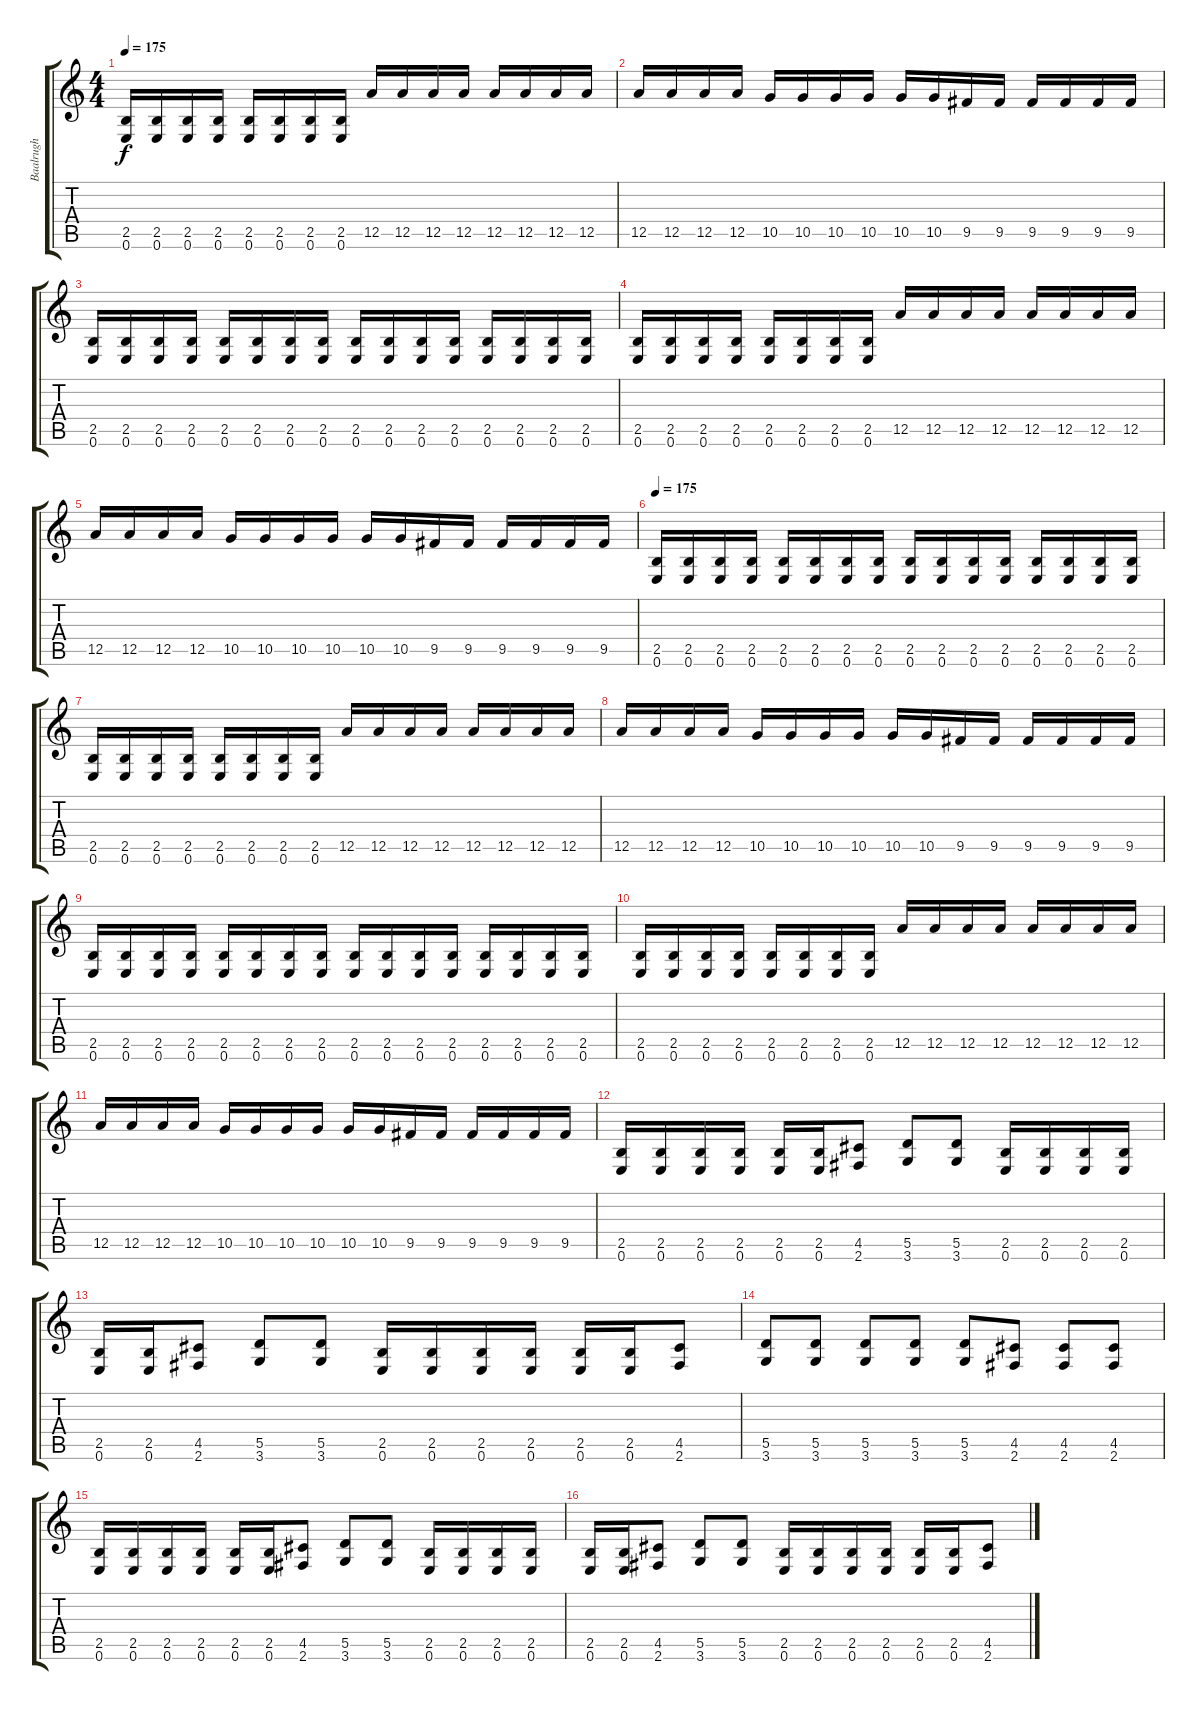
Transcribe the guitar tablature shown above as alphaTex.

\track ("Baalrugh" "Baalrugh") {instrument distortionguitar}
\staff {score tabs}
\tuning (E4 B3 G3 D3 A2 E2) {hide}
\ts (4 4)
\tempo 175
\clef g2
\ks c
(2.5 0.6).16{dy f} (2.5 0.6).16 (2.5 0.6).16 (2.5 0.6).16 (2.5 0.6).16 (2.5 0.6).16 (2.5 0.6).16 (2.5 0.6).16 12.5.16 12.5.16 12.5.16 12.5.16 12.5.16 12.5.16 12.5.16 12.5.16 |
12.5.16 12.5.16 12.5.16 12.5.16 10.5.16 10.5.16 10.5.16 10.5.16 10.5.16 10.5.16 9.5.16 9.5.16 9.5.16 9.5.16 9.5.16 9.5.16 |
(2.5 0.6).16 (2.5 0.6).16 (2.5 0.6).16 (2.5 0.6).16 (2.5 0.6).16 (2.5 0.6).16 (2.5 0.6).16 (2.5 0.6).16 (2.5 0.6).16 (2.5 0.6).16 (2.5 0.6).16 (2.5 0.6).16 (2.5 0.6).16 (2.5 0.6).16 (2.5 0.6).16 (2.5 0.6).16 |
(2.5 0.6).16 (2.5 0.6).16 (2.5 0.6).16 (2.5 0.6).16 (2.5 0.6).16 (2.5 0.6).16 (2.5 0.6).16 (2.5 0.6).16 12.5.16 12.5.16 12.5.16 12.5.16 12.5.16 12.5.16 12.5.16 12.5.16 |
12.5.16 12.5.16 12.5.16 12.5.16 10.5.16 10.5.16 10.5.16 10.5.16 10.5.16 10.5.16 9.5.16 9.5.16 9.5.16 9.5.16 9.5.16 9.5.16 |
\tempo 175
(2.5 0.6).16 (2.5 0.6).16 (2.5 0.6).16 (2.5 0.6).16 (2.5 0.6).16 (2.5 0.6).16 (2.5 0.6).16 (2.5 0.6).16 (2.5 0.6).16 (2.5 0.6).16 (2.5 0.6).16 (2.5 0.6).16 (2.5 0.6).16 (2.5 0.6).16 (2.5 0.6).16 (2.5 0.6).16 |
(2.5 0.6).16 (2.5 0.6).16 (2.5 0.6).16 (2.5 0.6).16 (2.5 0.6).16 (2.5 0.6).16 (2.5 0.6).16 (2.5 0.6).16 12.5.16 12.5.16 12.5.16 12.5.16 12.5.16 12.5.16 12.5.16 12.5.16 |
12.5.16 12.5.16 12.5.16 12.5.16 10.5.16 10.5.16 10.5.16 10.5.16 10.5.16 10.5.16 9.5.16 9.5.16 9.5.16 9.5.16 9.5.16 9.5.16 |
(2.5 0.6).16 (2.5 0.6).16 (2.5 0.6).16 (2.5 0.6).16 (2.5 0.6).16 (2.5 0.6).16 (2.5 0.6).16 (2.5 0.6).16 (2.5 0.6).16 (2.5 0.6).16 (2.5 0.6).16 (2.5 0.6).16 (2.5 0.6).16 (2.5 0.6).16 (2.5 0.6).16 (2.5 0.6).16 |
(2.5 0.6).16 (2.5 0.6).16 (2.5 0.6).16 (2.5 0.6).16 (2.5 0.6).16 (2.5 0.6).16 (2.5 0.6).16 (2.5 0.6).16 12.5.16 12.5.16 12.5.16 12.5.16 12.5.16 12.5.16 12.5.16 12.5.16 |
12.5.16 12.5.16 12.5.16 12.5.16 10.5.16 10.5.16 10.5.16 10.5.16 10.5.16 10.5.16 9.5.16 9.5.16 9.5.16 9.5.16 9.5.16 9.5.16 |
(2.5 0.6).16 (2.5 0.6).16 (2.5 0.6).16 (2.5 0.6).16 (2.5 0.6).16 (2.5 0.6).16 (4.5 2.6).8 (5.5 3.6).8 (5.5 3.6).8 (2.5 0.6).16 (2.5 0.6).16 (2.5 0.6).16 (2.5 0.6).16 |
(2.5 0.6).16 (2.5 0.6).16 (4.5 2.6).8 (5.5 3.6).8 (5.5 3.6).8 (2.5 0.6).16 (2.5 0.6).16 (2.5 0.6).16 (2.5 0.6).16 (2.5 0.6).16 (2.5 0.6).16 (4.5 2.6).8 |
(5.5 3.6).8 (5.5 3.6).8 (5.5 3.6).8 (5.5 3.6).8 (5.5 3.6).8 (4.5 2.6).8 (4.5 2.6).8 (4.5 2.6).8 |
(2.5 0.6).16 (2.5 0.6).16 (2.5 0.6).16 (2.5 0.6).16 (2.5 0.6).16 (2.5 0.6).16 (4.5 2.6).8 (5.5 3.6).8 (5.5 3.6).8 (2.5 0.6).16 (2.5 0.6).16 (2.5 0.6).16 (2.5 0.6).16 |
(2.5 0.6).16 (2.5 0.6).16 (4.5 2.6).8 (5.5 3.6).8 (5.5 3.6).8 (2.5 0.6).16 (2.5 0.6).16 (2.5 0.6).16 (2.5 0.6).16 (2.5 0.6).16 (2.5 0.6).16 (4.5 2.6).8
